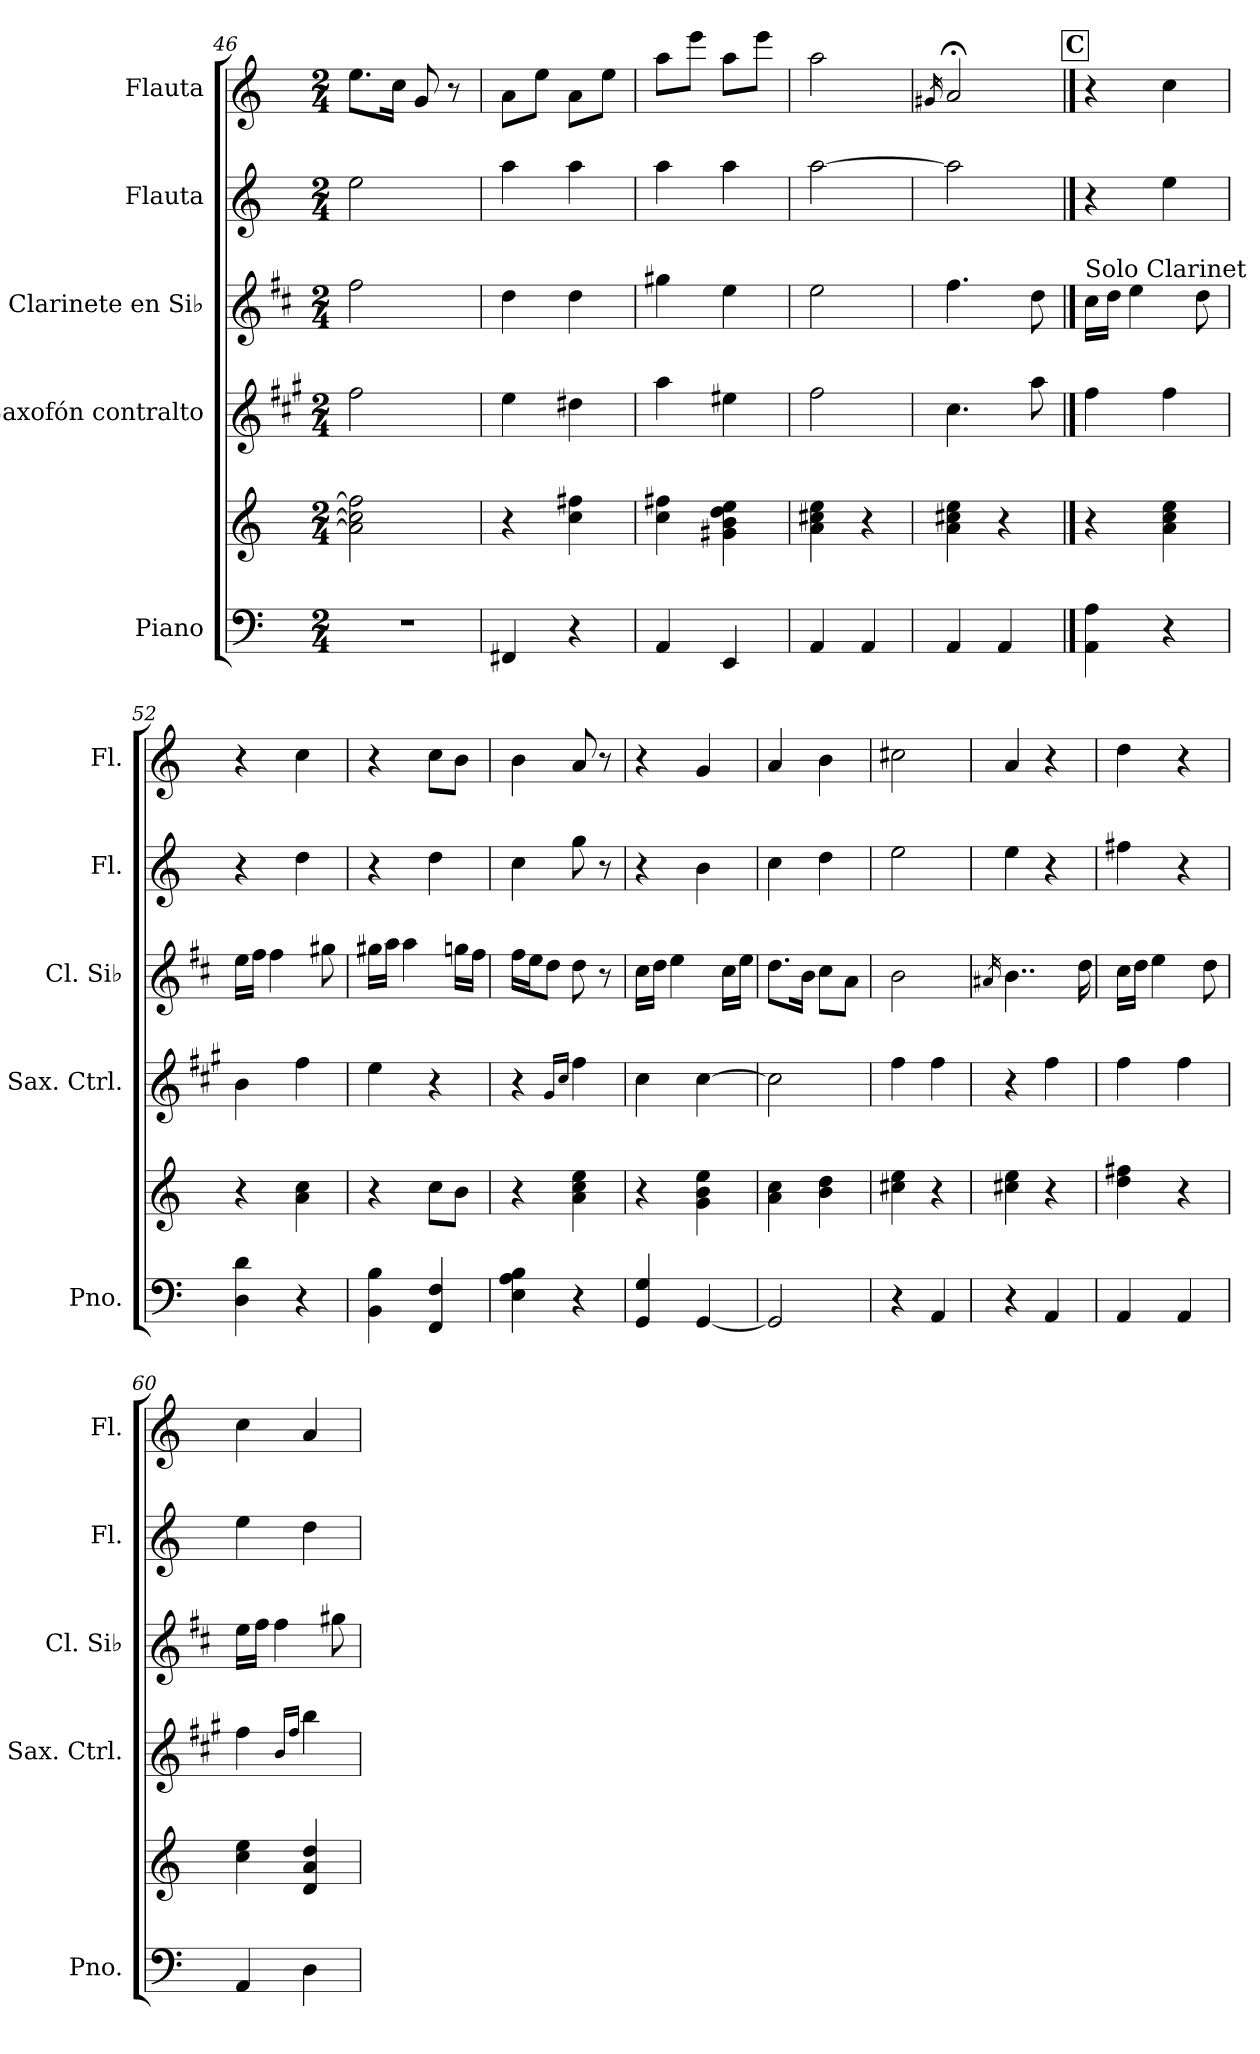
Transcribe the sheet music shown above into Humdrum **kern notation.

**kern	**kern	**kern	**kern	**kern	**kern
*part5	*part5	*part4	*part3	*part2	*part1
*staff6	*staff5	*staff4	*staff3	*staff2	*staff1
*I"Piano	*	*I"Saxofón contralto	*I"Clarinete en Si♭	*I"Flauta	*I"Flauta
*I'Pno.	*	*I'Sax. Ctrl.	*I'Cl. Si♭	*I'Fl.	*I'Fl.
*clefF4	*clefG2	*clefG2	*clefG2	*clefG2	*clefG2
*	*	*ITrd5c9	*ITrd1c2	*	*
*k[]	*k[]	*k[]	*k[]	*k[]	*k[]
*M2/4	*M2/4	*M2/4	*M2/4	*M2/4	*M2/4
=46	=46	=46	=46	=46	=46
2r	2a\] 2cc\] 2ff#\]	2a\	2ee\	2ee\	8.ee\L
.	.	.	.	.	16cc\Jk
.	.	.	.	.	8g/
.	.	.	.	.	8r
=47	=47	=47	=47	=47	=47
4FF#X/	4r	4g\	4cc\	4aa\	8a\L
.	.	.	.	.	8ee\J
4r	4cc\ 4ff#X\	4f#X\	4cc\	4aa\	8a\L
.	.	.	.	.	8ee\J
!!LO:PB:g=z
=48	=48	=48	=48	=48	=48
4AA/	4cc\ 4ff#X\	4cc\	4ff#X\	4aa\	8aa\L
.	.	.	.	.	8eee\J
4EE/	4g#X\ 4b\ 4dd\ 4ee\	4g#X\	4dd\	4aa\	8aa\L
.	.	.	.	.	8eee\J
=49	=49	=49	=49	=49	=49
4AA/	4a\ 4cc#X\ 4ee\	2a\	2dd\	[2aa\	2aa\
4AA/	4r	.	.	.	.
=50	=50	=50	=50	=50	=50
.	.	.	.	.	16qg#X/
4AA/	4a\ 4cc#X\ 4ee\	4.e\	4.ee\	2aa\]	2a;</
4AA/	4r	.	.	.	.
.	.	8cc\	8cc\	.	.
!!LO:REH:place=s1:a:B:fs=14:t=C
==51	==51	==51	==51	==51	==51
!	!	!	!LO:TX:a:t=Solo Clarinet	!	!
4AA\ 4A\	4r	4a\	16b\LL	4r	4r
.	.	.	16cc\JJ	.	.
.	.	.	4dd\	.	.
4r	4a\ 4cc\ 4ee\	4a\	.	4ee\	4cc\
.	.	.	8cc\	.	.
=52	=52	=52	=52	=52	=52
4D\ 4d\	4r	4d\	16dd\LL	4r	4r
.	.	.	16ee\JJ	.	.
.	.	.	4ee\	.	.
4r	4a\ 4cc\	4a\	.	4dd\	4cc\
.	.	.	8ff#X\	.	.
=53	=53	=53	=53	=53	=53
4BB\ 4B\	4r	4g\	16ff#X\LL	4r	4r
.	.	.	16gg\JJ	.	.
.	.	.	4gg\	.	.
4FF/ 4F/	8cc\L	4r	.	4dd\	8cc\L
.	8b\J	.	16ffn\LL	.	8b\J
.	.	.	16ee\JJ	.	.
=54	=54	=54	=54	=54	=54
4E\ 4A\ 4B\	4r	4r	16ee\LL	4cc\	4b\
.	.	.	16dd\J	.	.
.	.	.	8cc\J	.	.
.	.	16qB/LL	.	.	.
.	.	16qe/JJ	.	.	.
4r	4a\ 4cc\ 4ee\	4a\	8cc\	8gg\	8a/
.	.	.	8r	8r	8r
!!LO:LB:g=z
=55	=55	=55	=55	=55	=55
4GG/ 4G/	4r	4e\	16b\LL	4r	4r
.	.	.	16cc\JJ	.	.
.	.	.	4dd\	.	.
[4GG/	4g\ 4b\ 4ee\	[4e\	.	4b\	4g/
.	.	.	16b\LL	.	.
.	.	.	16dd\JJ	.	.
=56	=56	=56	=56	=56	=56
2GG/]	4a\ 4cc\	2e\]	8.cc\L	4cc\	4a/
.	.	.	16a\Jk	.	.
.	4b\ 4dd\	.	8b\L	4dd\	4b\
.	.	.	8g\J	.	.
=57	=57	=57	=57	=57	=57
4r	4cc#X\ 4ee\	4a\	2a\	2ee\	2cc#X\
4AA/	4r	4a\	.	.	.
=58	=58	=58	=58	=58	=58
.	.	.	16qg#X/	.	.
4r	4cc#X\ 4ee\	4r	4..a\	4ee\	4a/
4AA/	4r	4a\	.	4r	4r
.	.	.	16cc\	.	.
=59	=59	=59	=59	=59	=59
4AA/	4dd\ 4ff#X\	4a\	16b\LL	4ff#X\	4dd\
.	.	.	16cc\JJ	.	.
.	.	.	4dd\	.	.
4AA/	4r	4a\	.	4r	4r
.	.	.	8cc\	.	.
=60	=60	=60	=60	=60	=60
4AA/	4cc\ 4ee\	4a\	16dd\LL	4ee\	4cc\
.	.	.	16ee\JJ	.	.
.	.	.	4ee\	.	.
.	.	16qd/LL	.	.	.
.	.	16qa/JJ	.	.	.
4D\	4d/ 4a/ 4dd/	4dd\	.	4dd\	4a/
.	.	.	8ff#X\	.	.
=	=	=	=	=	=
*-	*-	*-	*-	*-	*-
